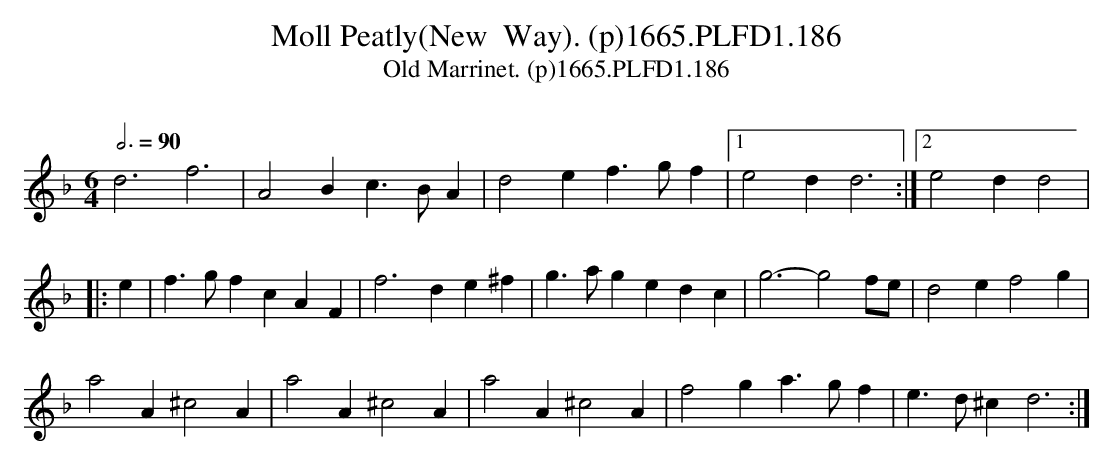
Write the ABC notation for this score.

X:1
T:Moll Peatly(New  Way). (p)1665.PLFD1.186
T:Old Marrinet. (p)1665.PLFD1.186
M:6/4
L:1/4
Q:3/4=90
O:
K:Dm
d3 f3 | A2 B c>BA| d2 e f>gf|1 e2 d d3:|2e2dd2|
|: e|f>gf cAF| f3 de^f|g>ag edc| g3-g2 f/e/|d2 e f2 g|
a2 A^c2 A|a2 A ^c2 A| a2 A ^c2 A| f2g a>gf| e>d^c d3:|
